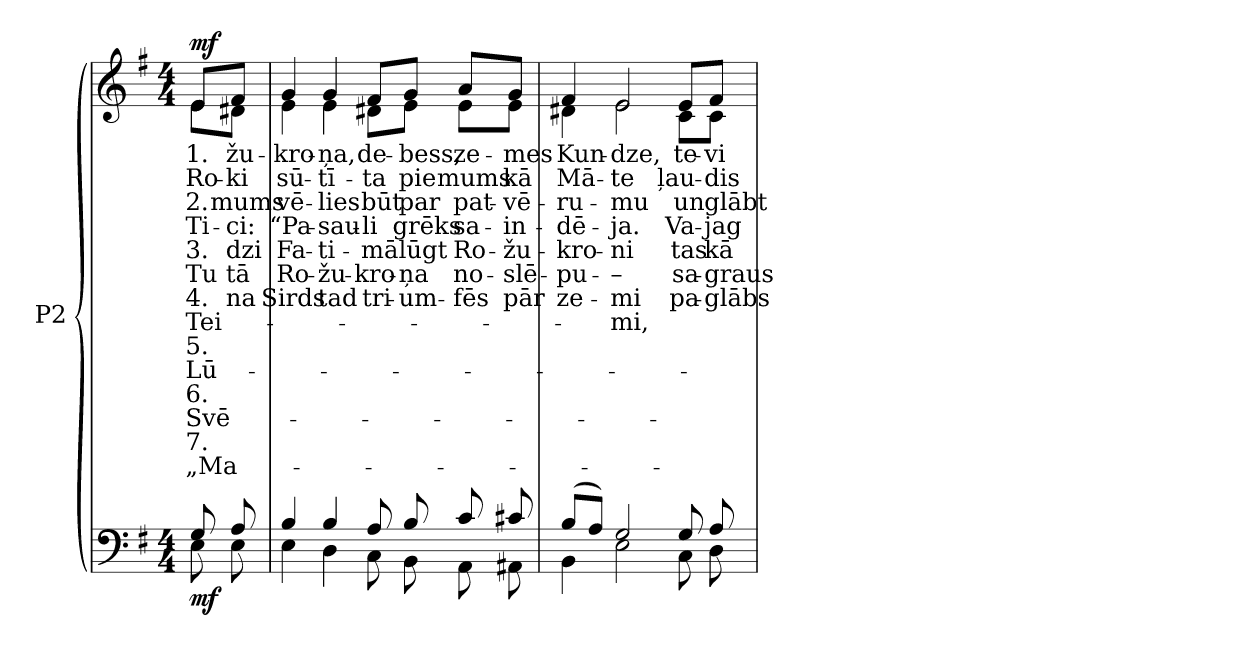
**kern	**dynam	**kern	**text	**text	**text	**text	**text	**text	**text	**text	**text	**text	**text	**text	**text	**text	**dynam
*part2	*part2	*part1	*part1	*part1	*part1	*part1	*part1	*part1	*part1	*part1	*part1	*part1	*part1	*part1	*part1	*part1	*part1
*staff2	*staff2	*staff1	*staff1	*staff1	*staff1	*staff1	*staff1	*staff1	*staff1	*staff1	*staff1	*staff1	*staff1	*staff1	*staff1	*staff1	*staff1
*I"P2	*	*	*	*	*	*	*	*	*	*	*	*	*	*	*	*	*
!!LO:PB:g=z
*clefF4	*	*clefG2	*	*	*	*	*	*	*	*	*	*	*	*	*	*	*
*k[f#]	*	*k[f#]	*	*	*	*	*	*	*	*	*	*	*	*	*	*	*
*G:	*	*G:	*	*	*	*	*	*	*	*	*	*	*	*	*	*	*
*M4/4	*	*M4/4	*	*	*	*	*	*	*	*	*	*	*	*	*	*	*
*MM80	*	*MM80	*	*	*	*	*	*	*	*	*	*	*	*	*	*	*
=	=	=	=	=	=	=	=	=	=	=	=	=	=	=	=	=	=
*^	*	*	*	*	*	*	*	*	*	*	*	*	*	*	*	*	*
!	!	!	!LO:TX:a:B:t=Andante	!	!	!	!	!	!	!	!	!	!	!	!	!	!	!
!	!	!	!	!LO:LY:b:color=#000000	!LO:LY:b:color=#000000	!LO:LY:b:color=#000000	!LO:LY:b:color=#000000	!LO:LY:b:color=#000000	!LO:LY:b:color=#000000	!LO:LY:b:color=#000000	!LO:LY:b:color=#000000	!LO:LY:b:color=#000000	!LO:LY:b:color=#000000	!LO:LY:b:color=#000000	!LO:LY:b:color=#000000	!LO:LY:b:color=#000000	!LO:LY:b:color=#000000	!
*	*	*	*^	*	*	*	*	*	*	*	*	*	*	*	*	*	*	*
8Gi/	8Ei\	mf	8ei/L	8ei\L	1.	Ro-	2.	Ti-	3.	Tu	4.	Tei-	5.	Lū-	6.	Svē-	7.	-„Ma-	mf
!	!	!	!	!	!LO:LY:b:color=#000000	!LO:LY:b:color=#000000	!LO:LY:b:color=#000000	!LO:LY:b:color=#000000	!LO:LY:b:color=#000000	!LO:LY:b:color=#000000	!LO:LY:b:color=#000000	!	!	!	!	!	!	!	!
8Ai/	8Ei\	.	8f#i/J	8d#Xi\J	-žu-	-ki	mums	-ci:	-dzi	-tā	na	.	.	.	.	.	.	.	.
=1	=1	=1	=1	=1	=1	=1	=1	=1	=1	=1	=1	=1	=1	=1	=1	=1	=1	=1	=1
!	!	!	!	!	!LO:LY:b:color=#000000	!LO:LY:b:color=#000000	!LO:LY:b:color=#000000	!LO:LY:b:color=#000000	!LO:LY:b:color=#000000	!LO:LY:b:color=#000000	!LO:LY:b:color=#000000	!	!	!	!	!	!	!	!
4Bi/	4Ei\	.	4gi/	4ei\	-kro-	sū-	vē-	“Pa-	Fa-	Ro-	-Sirds	.	.	.	.	.	.	.	.
!	!	!	!	!	!LO:LY:b:color=#000000	!LO:LY:b:color=#000000	!LO:LY:b:color=#000000	!LO:LY:b:color=#000000	!LO:LY:b:color=#000000	!LO:LY:b:color=#000000	!LO:LY:b:color=#000000	!	!	!	!	!	!	!	!
4Bi/	4Di\	.	4gi/	4ei\	-ņa,	-tī-	-lies	-sau-	-ti-	žu-	-tad	.	.	.	.	.	.	.	.
!	!	!	!	!	!LO:LY:b:color=#000000	!LO:LY:b:color=#000000	!LO:LY:b:color=#000000	!LO:LY:b:color=#000000	!LO:LY:b:color=#000000	!LO:LY:b:color=#000000	!LO:LY:b:color=#000000	!	!	!	!	!	!	!	!
8Ai/	8Ci\	.	8f#i/L	8d#Xi\L	de-	-ta	būt	-li	-mā	kro-	-tri-	.	.	.	.	.	.	.	.
!	!	!	!	!	!LO:LY:b:color=#000000	!LO:LY:b:color=#000000	!LO:LY:b:color=#000000	!LO:LY:b:color=#000000	!LO:LY:b:color=#000000	!LO:LY:b:color=#000000	!LO:LY:b:color=#000000	!	!	!	!	!	!	!	!
8Bi/	8BBi\	.	8gi/J	8ei\J	-bess,	pie	par	grēks	lūgt	-ņa	um-	.	.	.	.	.	.	.	.
!	!	!	!	!	!LO:LY:b:color=#000000	!LO:LY:b:color=#000000	!LO:LY:b:color=#000000	!LO:LY:b:color=#000000	!LO:LY:b:color=#000000	!LO:LY:b:color=#000000	!LO:LY:b:color=#000000	!	!	!	!	!	!	!	!
8ci/	8AAi\	.	8ai/L	8ei\L	ze-	mums	pat-	sa-	Ro-	-no-	-fēs	.	.	.	.	.	.	.	.
!	!	!	!	!	!LO:LY:b:color=#000000	!LO:LY:b:color=#000000	!LO:LY:b:color=#000000	!LO:LY:b:color=#000000	!LO:LY:b:color=#000000	!LO:LY:b:color=#000000	!LO:LY:b:color=#000000	!	!	!	!	!	!	!	!
8c#Xi/	8AA#Xi\	.	8gi/J	8ei\J	-mes	kā	-vē-	-in-	-žu-	slē-	-pār	.	.	.	.	.	.	.	.
=2	=2	=2	=2	=2	=2	=2	=2	=2	=2	=2	=2	=2	=2	=2	=2	=2	=2	=2	=2
!	!	!	!	!	!LO:LY:b:color=#000000	!LO:LY:b:color=#000000	!LO:LY:b:color=#000000	!LO:LY:b:color=#000000	!LO:LY:b:color=#000000	!LO:LY:b:color=#000000	!LO:LY:b:color=#000000	!	!	!	!	!	!	!	!
(8Bi/L	4BBi\	.	4f#i/	4d#Xi\	Kun-	Mā-	-ru-	-dē-	-kro-	pu-	-ze-	.	.	.	.	.	.	.	.
8Ai/J)	.	.	.	.	.	.	.	.	.	.	.	.	.	.	.	.	.	.	.
!	!	!	!	!	!LO:LY:b:color=#000000	!LO:LY:b:color=#000000	!LO:LY:b:color=#000000	!LO:LY:b:color=#000000	!LO:LY:b:color=#000000	!LO:LY:b:color=#000000	!LO:LY:b:color=#000000	!LO:LY:b:color=#000000	!	!	!	!	!	!	!
2Gi/	2Ei\	.	2ei/	2ei\	-dze,	-te	-mu	-ja.	-ni	–	-mi	mi,	.	.	.	.	.	.	.
!	!	!	!	!	!LO:LY:b:color=#000000	!LO:LY:b:color=#000000	!LO:LY:b:color=#000000	!LO:LY:b:color=#000000	!LO:LY:b:color=#000000	!LO:LY:b:color=#000000	!LO:LY:b:color=#000000	!	!	!	!	!	!	!	!
8Gi/	8Ci\	.	8ei/L	8ci\L	te-	ļau-	un	Va-	tas	sa-	-pa-	.	.	.	.	.	.	.	.
!	!	!	!	!	!LO:LY:b:color=#000000	!LO:LY:b:color=#000000	!LO:LY:b:color=#000000	!LO:LY:b:color=#000000	!LO:LY:b:color=#000000	!LO:LY:b:color=#000000	!LO:LY:b:color=#000000	!	!	!	!	!	!	!	!
8Ai/	8Di\	.	8f#i/J	8ci\J	-vi	-dis	glābt	-jag	kā	-graus	glābs	.	.	.	.	.	.	.	.
*v	*v	*	*	*	*	*	*	*	*	*	*	*	*	*	*	*	*	*	*
*	*	*v	*v	*	*	*	*	*	*	*	*	*	*	*	*	*	*	*
=	=	=	=	=	=	=	=	=	=	=	=	=	=	=	=	=	=
*-	*-	*-	*-	*-	*-	*-	*-	*-	*-	*-	*-	*-	*-	*-	*-	*-	*-
